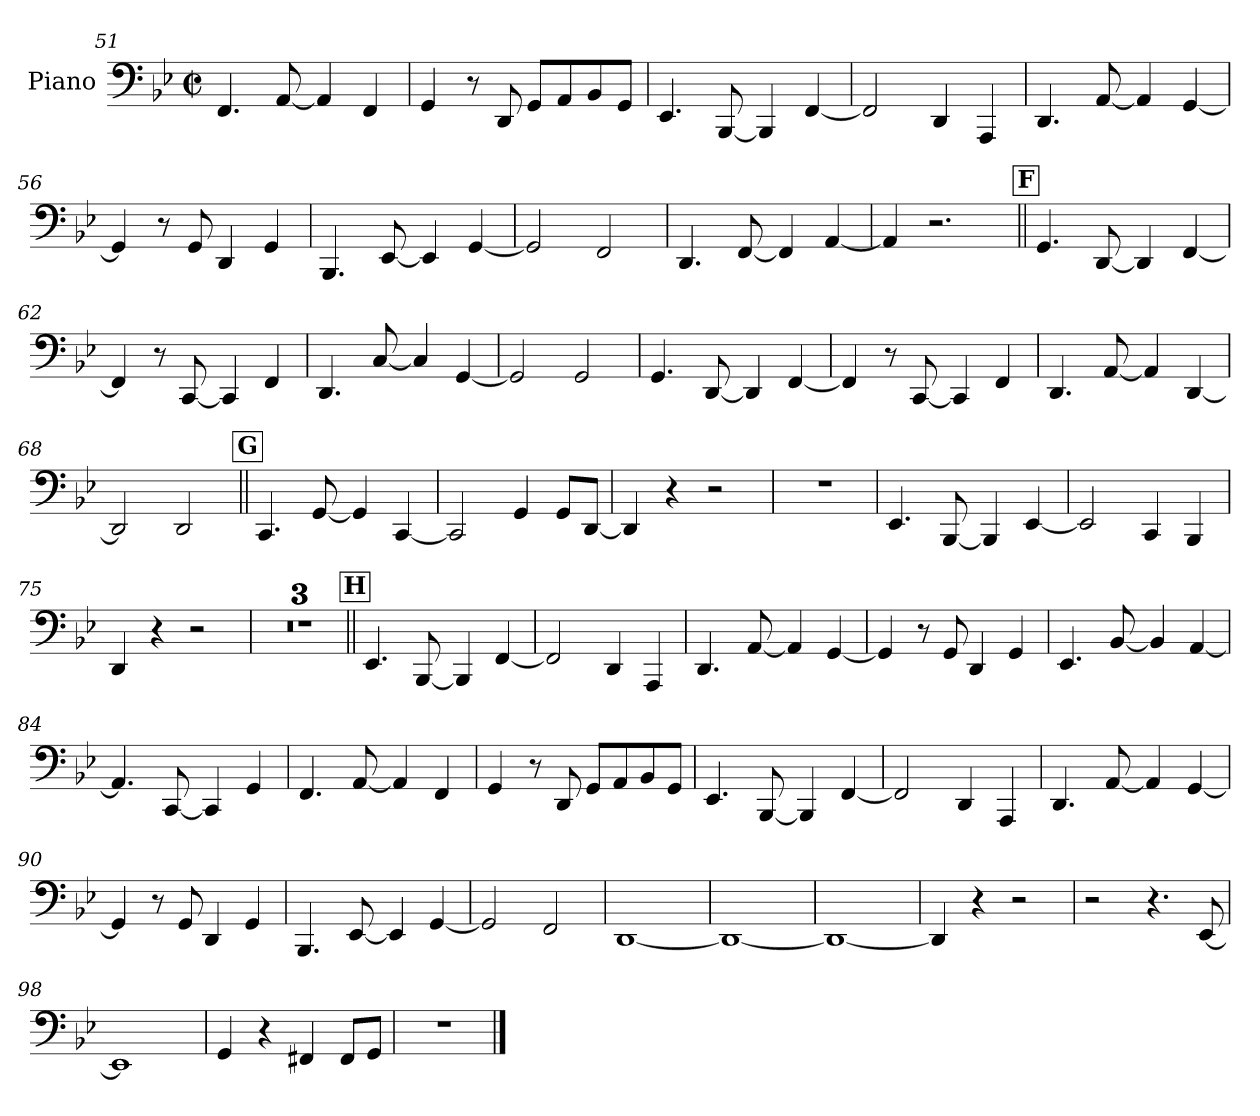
**kern
*part1
*staff1
*I"Piano
*I'Pno.
!!LO:LB:g=z
*clefF4
*k[b-e-]
*M2/2
*met(c|)
=51
4.FF/
[8AA/
4AA/]
4FF/
=52
4GG/
8r
8DD/
8GG/L
8AA/
8BB-/
8GG/J
=53
4.EE-/
[8BBB-/
4BBB-/]
[4FF/
=54
2FF/]
4DD/
4AAA/
=55
4.DD/
[8AA/
4AA/]
[4GG/
=56
4GG/]
8r
8GG/
4DD/
4GG/
=57
4.BBB-/
[8EE-/
4EE-/]
[4GG/
!!LO:LB:g=z
=58
2GG/]
2FF/
=59
4.DD/
[8FF/
4FF/]
[4AA/
=60
4AA/]
2.r
!!LO:REH:place=s1:a:B:fs=14:t=F
=61||
4.GG/
[8DD/
4DD/]
[4FF/
=62
4FF/]
8r
[8CC/
4CC/]
4FF/
=63
4.DD/
[8C/
4C/]
[4GG/
=64
2GG/]
2GG/
=65
4.GG/
[8DD/
4DD/]
[4FF/
!!LO:LB:g=z
=66
4FF/]
8r
[8CC/
4CC/]
4FF/
=67
4.DD/
[8AA/
4AA/]
[4DD/
=68
2DD/]
2DD/
!!LO:REH:place=s1:a:B:fs=14:t=G
=69||
4.CC/
[8GG/
4GG/]
[4CC/
=70
2CC/]
4GG/
8GG/L
[8DD/J
=71
4DD/]
4r
2r
=72
1r
=73
4.EE-/
[8BBB-/
4BBB-/]
[4EE-/
=74
2EE-/]
4CC/
4BBB-/
!!LO:PB:g=z
=75
4DD/
4r
2r
=76
1r
=77
1r
=78
1r
!!LO:REH:place=s1:a:B:fs=14:t=H
=79||
4.EE-/
[8BBB-/
4BBB-/]
[4FF/
=80
2FF/]
4DD/
4AAA/
=81
4.DD/
[8AA/
4AA/]
[4GG/
=82
4GG/]
8r
8GG/
4DD/
4GG/
=83
4.EE-/
[8BB-/
4BB-/]
[4AA/
!!LO:LB:g=z
=84
4.AA/]
[8CC/
4CC/]
4GG/
=85
4.FF/
[8AA/
4AA/]
4FF/
=86
4GG/
8r
8DD/
8GG/L
8AA/
8BB-/
8GG/J
=87
4.EE-/
[8BBB-/
4BBB-/]
[4FF/
=88
2FF/]
4DD/
4AAA/
=89
4.DD/
[8AA/
4AA/]
[4GG/
=90
4GG/]
8r
8GG/
4DD/
4GG/
!!LO:LB:g=z
=91
4.BBB-/
[8EE-/
4EE-/]
[4GG/
=92
2GG/]
2FF/
=93
[1DD
=94
1DD_
=95
1DD_
=96
4DD/]
4r
2r
=97
2r
4.r
[8EE-/
=98
1EE-]
=99
4GG/
4r
4FF#X/
8FF#/L
8GG/J
=100
1r
==
*-
